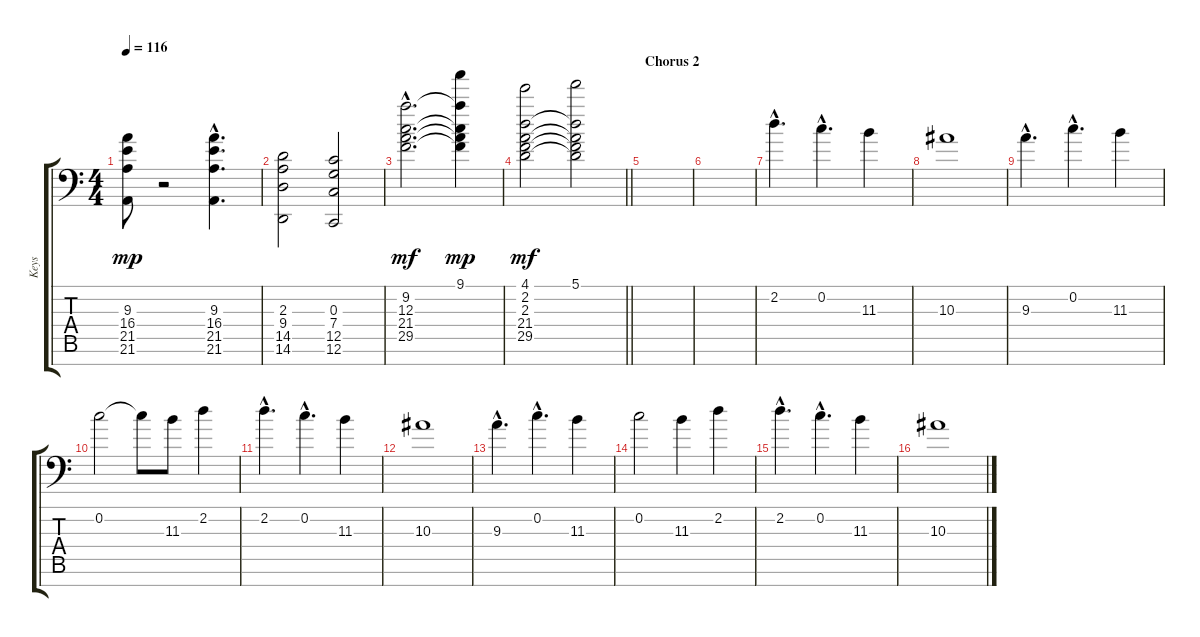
\track ("Keys" "Keys") {instrument stringensemble1}
\staff {score tabs}
\tuning (C6 C5 C4 C3 C2 C1 C0) {hide}
\ts (4 4)
\tempo 116
\clef f4
\ks c
(9.3 16.4 21.5 21.6).8{dy mp} r.2 (9.3{hac} 16.4{hac} 21.5{hac} 21.6{hac}).4{d} |
(2.3 9.4 14.5 14.6).2 (0.3 7.4 12.5 12.6).2 |
(9.2{hac} 12.3{hac} 21.4{hac} 29.5{hac}).2{d dy mf} (9.1 9.2{t} 12.3{t} 21.4{t} 29.5{t}).4{dy mp} |
\barLineRight lightlight
(4.1 2.2 2.3 21.4 29.5).2{dy mf} (5.1 2.2{t} 2.3{t} 21.4{t} 29.5{t}).2 |
\section ("" "Chorus 2")
|
|
2.2{hac}.4{d} 0.2{hac}.4{d} 11.3.4 |
10.3.1 |
9.3{hac}.4{d} 0.2{hac}.4{d} 11.3.4 |
0.2.2 0.2{t}.8 11.3.8 2.2.4 |
2.2{hac}.4{d} 0.2{hac}.4{d} 11.3.4 |
10.3.1 |
9.3{hac}.4{d} 0.2{hac}.4{d} 11.3.4 |
0.2.2 11.3.4 2.2.4 |
2.2{hac}.4{d} 0.2{hac}.4{d} 11.3.4 |
10.3.1
